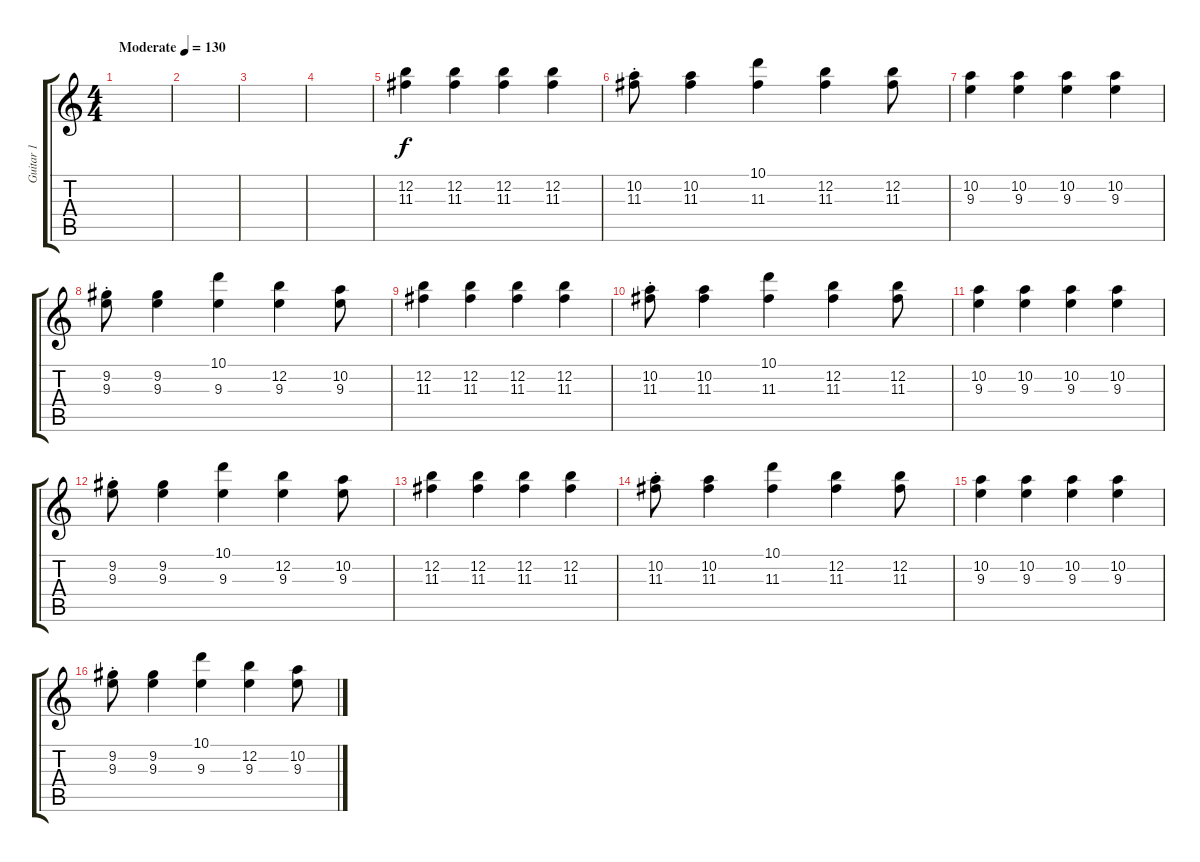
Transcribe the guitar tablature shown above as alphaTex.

\track ("Guitar 1" "Guitar 1") {instrument electricguitarjazz}
\staff {score tabs}
\tuning (E4 B3 G3 D3 A2 E2) {hide}
\ts (4 4)
\tempo (130 "Moderate")
\clef g2
\ks c
|
|
|
|
(12.2 11.3).4 (12.2 11.3).4 (12.2 11.3).4 (12.2 11.3).4 |
(10.2 11.3{st}).8 (10.2 11.3).4 (10.1 11.3).4 (12.2 11.3).4 (12.2 11.3).8 |
(10.2 9.3).4 (10.2 9.3).4 (10.2 9.3).4 (10.2 9.3).4 |
(9.2 9.3{st}).8 (9.2 9.3).4 (10.1 9.3).4 (12.2 9.3).4 (10.2 9.3).8 |
(12.2 11.3).4 (12.2 11.3).4 (12.2 11.3).4 (12.2 11.3).4 |
(10.2 11.3{st}).8 (10.2 11.3).4 (10.1 11.3).4 (12.2 11.3).4 (12.2 11.3).8 |
(10.2 9.3).4 (10.2 9.3).4 (10.2 9.3).4 (10.2 9.3).4 |
(9.2 9.3{st}).8 (9.2 9.3).4 (10.1 9.3).4 (12.2 9.3).4 (10.2 9.3).8 |
(12.2 11.3).4 (12.2 11.3).4 (12.2 11.3).4 (12.2 11.3).4 |
(10.2 11.3{st}).8 (10.2 11.3).4 (10.1 11.3).4 (12.2 11.3).4 (12.2 11.3).8 |
(10.2 9.3).4 (10.2 9.3).4 (10.2 9.3).4 (10.2 9.3).4 |
(9.2 9.3{st}).8 (9.2 9.3).4 (10.1 9.3).4 (12.2 9.3).4 (10.2 9.3).8
